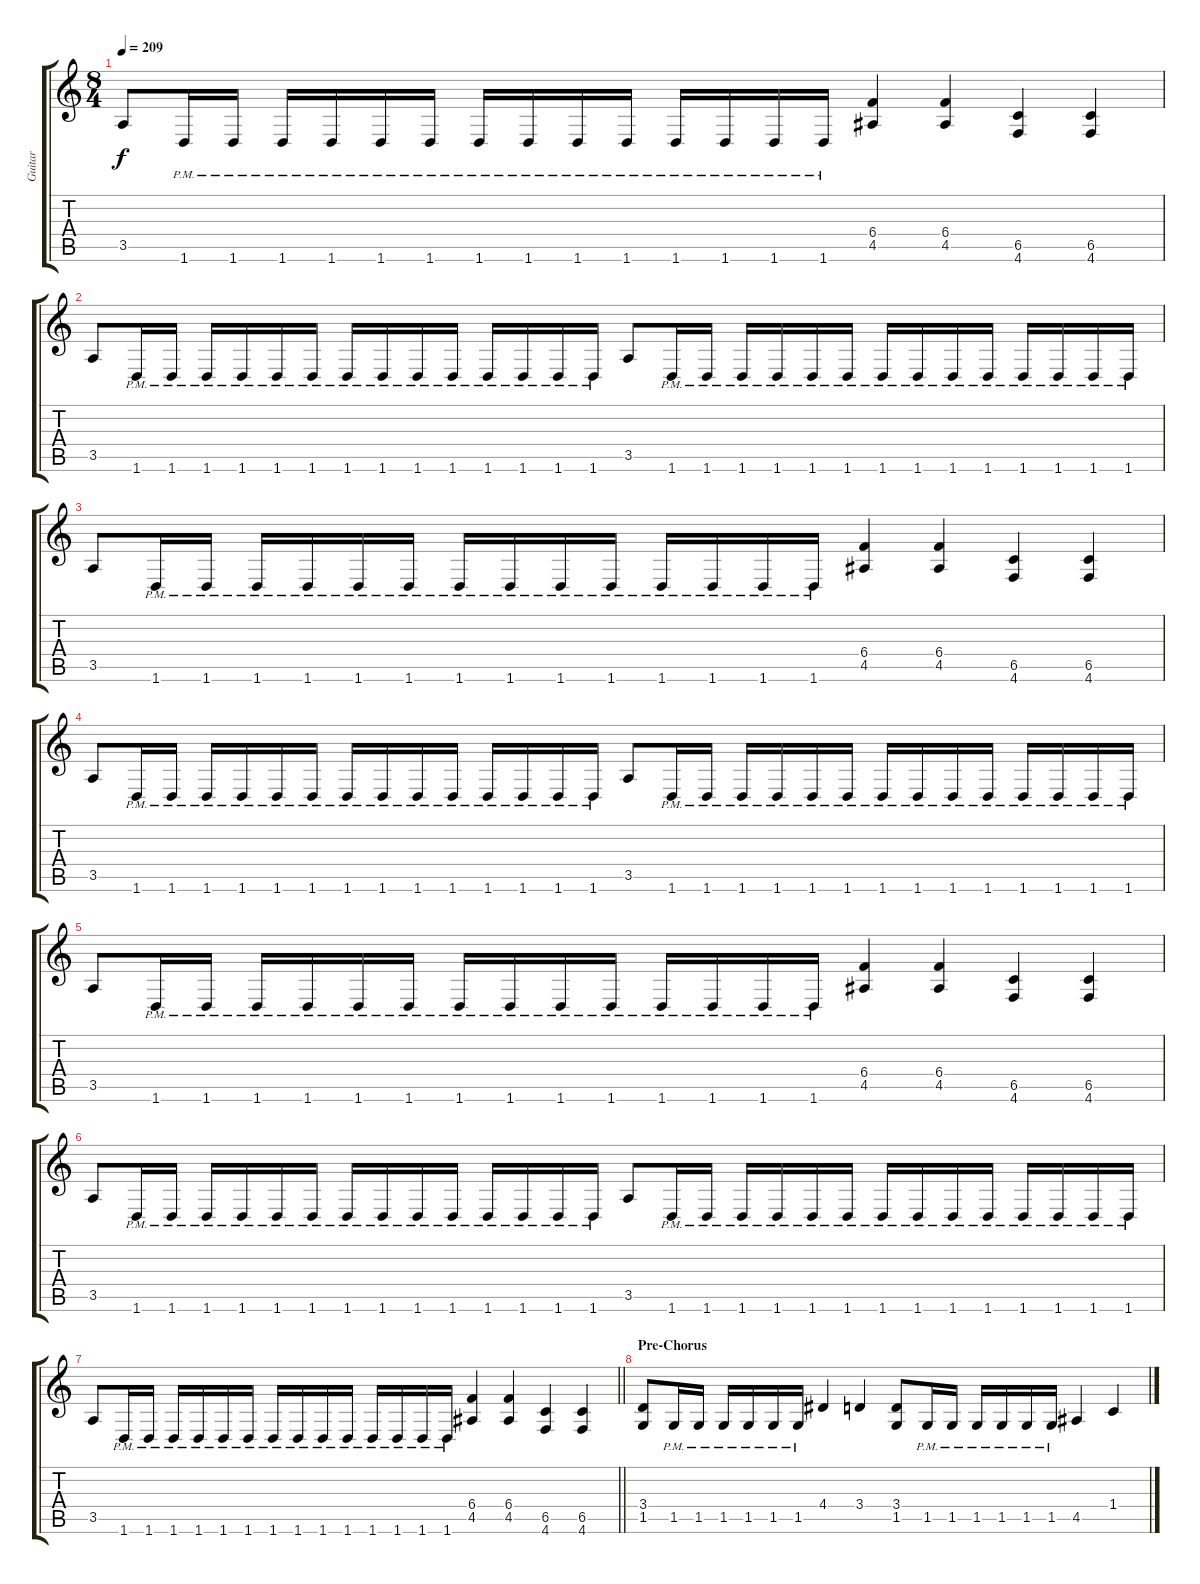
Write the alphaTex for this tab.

\track ("Guitar" "Guitar") {instrument distortionguitar}
\staff {score tabs}
\tuning (Db4 Ab3 E3 B2 Gb2 Db2) {hide}
\ts (8 4)
\tempo 209
\clef g2
\ks c
3.5.8{dy f} 1.6{pm}.16 1.6{pm}.16 1.6{pm}.16 1.6{pm}.16 1.6{pm}.16 1.6{pm}.16 1.6{pm}.16 1.6{pm}.16 1.6{pm}.16 1.6{pm}.16 1.6{pm}.16 1.6{pm}.16 1.6{pm}.16 1.6{pm}.16 (6.4 4.5).4 (6.4 4.5).4 (6.5 4.6).4 (6.5 4.6).4 |
3.5.8 1.6{pm}.16 1.6{pm}.16 1.6{pm}.16 1.6{pm}.16 1.6{pm}.16 1.6{pm}.16 1.6{pm}.16 1.6{pm}.16 1.6{pm}.16 1.6{pm}.16 1.6{pm}.16 1.6{pm}.16 1.6{pm}.16 1.6{pm}.16 3.5.8 1.6{pm}.16 1.6{pm}.16 1.6{pm}.16 1.6{pm}.16 1.6{pm}.16 1.6{pm}.16 1.6{pm}.16 1.6{pm}.16 1.6{pm}.16 1.6{pm}.16 1.6{pm}.16 1.6{pm}.16 1.6{pm}.16 1.6{pm}.16 |
3.5.8 1.6{pm}.16 1.6{pm}.16 1.6{pm}.16 1.6{pm}.16 1.6{pm}.16 1.6{pm}.16 1.6{pm}.16 1.6{pm}.16 1.6{pm}.16 1.6{pm}.16 1.6{pm}.16 1.6{pm}.16 1.6{pm}.16 1.6{pm}.16 (6.4 4.5).4 (6.4 4.5).4 (6.5 4.6).4 (6.5 4.6).4 |
3.5.8 1.6{pm}.16 1.6{pm}.16 1.6{pm}.16 1.6{pm}.16 1.6{pm}.16 1.6{pm}.16 1.6{pm}.16 1.6{pm}.16 1.6{pm}.16 1.6{pm}.16 1.6{pm}.16 1.6{pm}.16 1.6{pm}.16 1.6{pm}.16 3.5.8 1.6{pm}.16 1.6{pm}.16 1.6{pm}.16 1.6{pm}.16 1.6{pm}.16 1.6{pm}.16 1.6{pm}.16 1.6{pm}.16 1.6{pm}.16 1.6{pm}.16 1.6{pm}.16 1.6{pm}.16 1.6{pm}.16 1.6{pm}.16 |
3.5.8 1.6{pm}.16 1.6{pm}.16 1.6{pm}.16 1.6{pm}.16 1.6{pm}.16 1.6{pm}.16 1.6{pm}.16 1.6{pm}.16 1.6{pm}.16 1.6{pm}.16 1.6{pm}.16 1.6{pm}.16 1.6{pm}.16 1.6{pm}.16 (6.4 4.5).4 (6.4 4.5).4 (6.5 4.6).4 (6.5 4.6).4 |
3.5.8 1.6{pm}.16 1.6{pm}.16 1.6{pm}.16 1.6{pm}.16 1.6{pm}.16 1.6{pm}.16 1.6{pm}.16 1.6{pm}.16 1.6{pm}.16 1.6{pm}.16 1.6{pm}.16 1.6{pm}.16 1.6{pm}.16 1.6{pm}.16 3.5.8 1.6{pm}.16 1.6{pm}.16 1.6{pm}.16 1.6{pm}.16 1.6{pm}.16 1.6{pm}.16 1.6{pm}.16 1.6{pm}.16 1.6{pm}.16 1.6{pm}.16 1.6{pm}.16 1.6{pm}.16 1.6{pm}.16 1.6{pm}.16 |
\barLineRight lightlight
3.5.8 1.6{pm}.16 1.6{pm}.16 1.6{pm}.16 1.6{pm}.16 1.6{pm}.16 1.6{pm}.16 1.6{pm}.16 1.6{pm}.16 1.6{pm}.16 1.6{pm}.16 1.6{pm}.16 1.6{pm}.16 1.6{pm}.16 1.6{pm}.16 (6.4 4.5).4 (6.4 4.5).4 (6.5 4.6).4 (6.5 4.6).4 |
\section ("" "Pre-Chorus")
(3.4 1.5).8 1.5{pm}.16 1.5{pm}.16 1.5{pm}.16 1.5{pm}.16 1.5{pm}.16 1.5{pm}.16 4.4.4 3.4.4 (3.4 1.5).8 1.5{pm}.16 1.5{pm}.16 1.5{pm}.16 1.5{pm}.16 1.5{pm}.16 1.5{pm}.16 4.5.4 1.4.4
